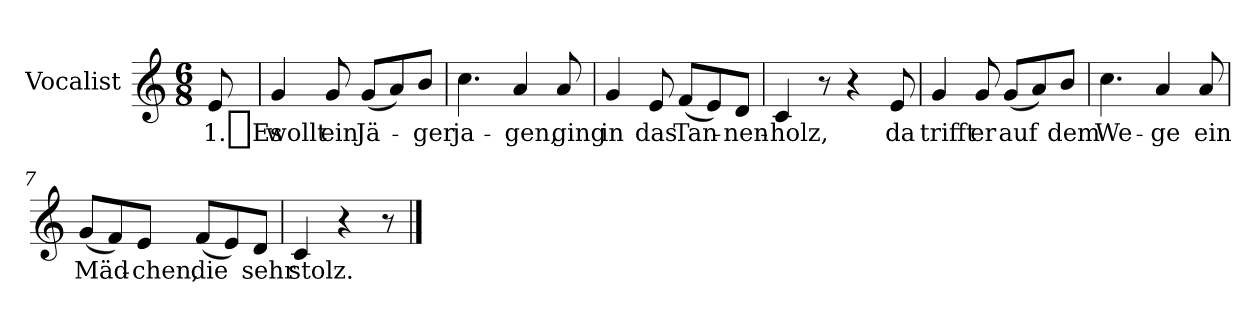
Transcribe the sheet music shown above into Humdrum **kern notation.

**kern	**text
*part1	*part1
*staff1	*staff1
*I"Vocalist	*
*k[]	*
*C:	*
*M6/8	*
=	=
8e	1._Es
=1	=1
4g	wollt
8g	ein
(8gL	Jä-
8a)	.
8bJ	-ger
=2	=2
4.cc	ja-
4a	-gen,
8a	ging
=3	=3
4g	in
8e	das
(8fL	Tan-
8e)	.
8dJ	-nen-
=4	=4
4c	-holz,
8r	.
4r	.
8e	da
=5	=5
4g	trifft
8g	er
(8gL	auf
8a)	.
8bJ	dem
=6	=6
4.cc	We-
4a	-ge
8a	ein
=7	=7
(8gL	Mäd-
8f)	.
8eJ	-chen,
(8fL	die
8e)	.
8dJ	sehr
=8	=8
4c	stolz.
4r	.
8r	.
==	==
*-	*-
